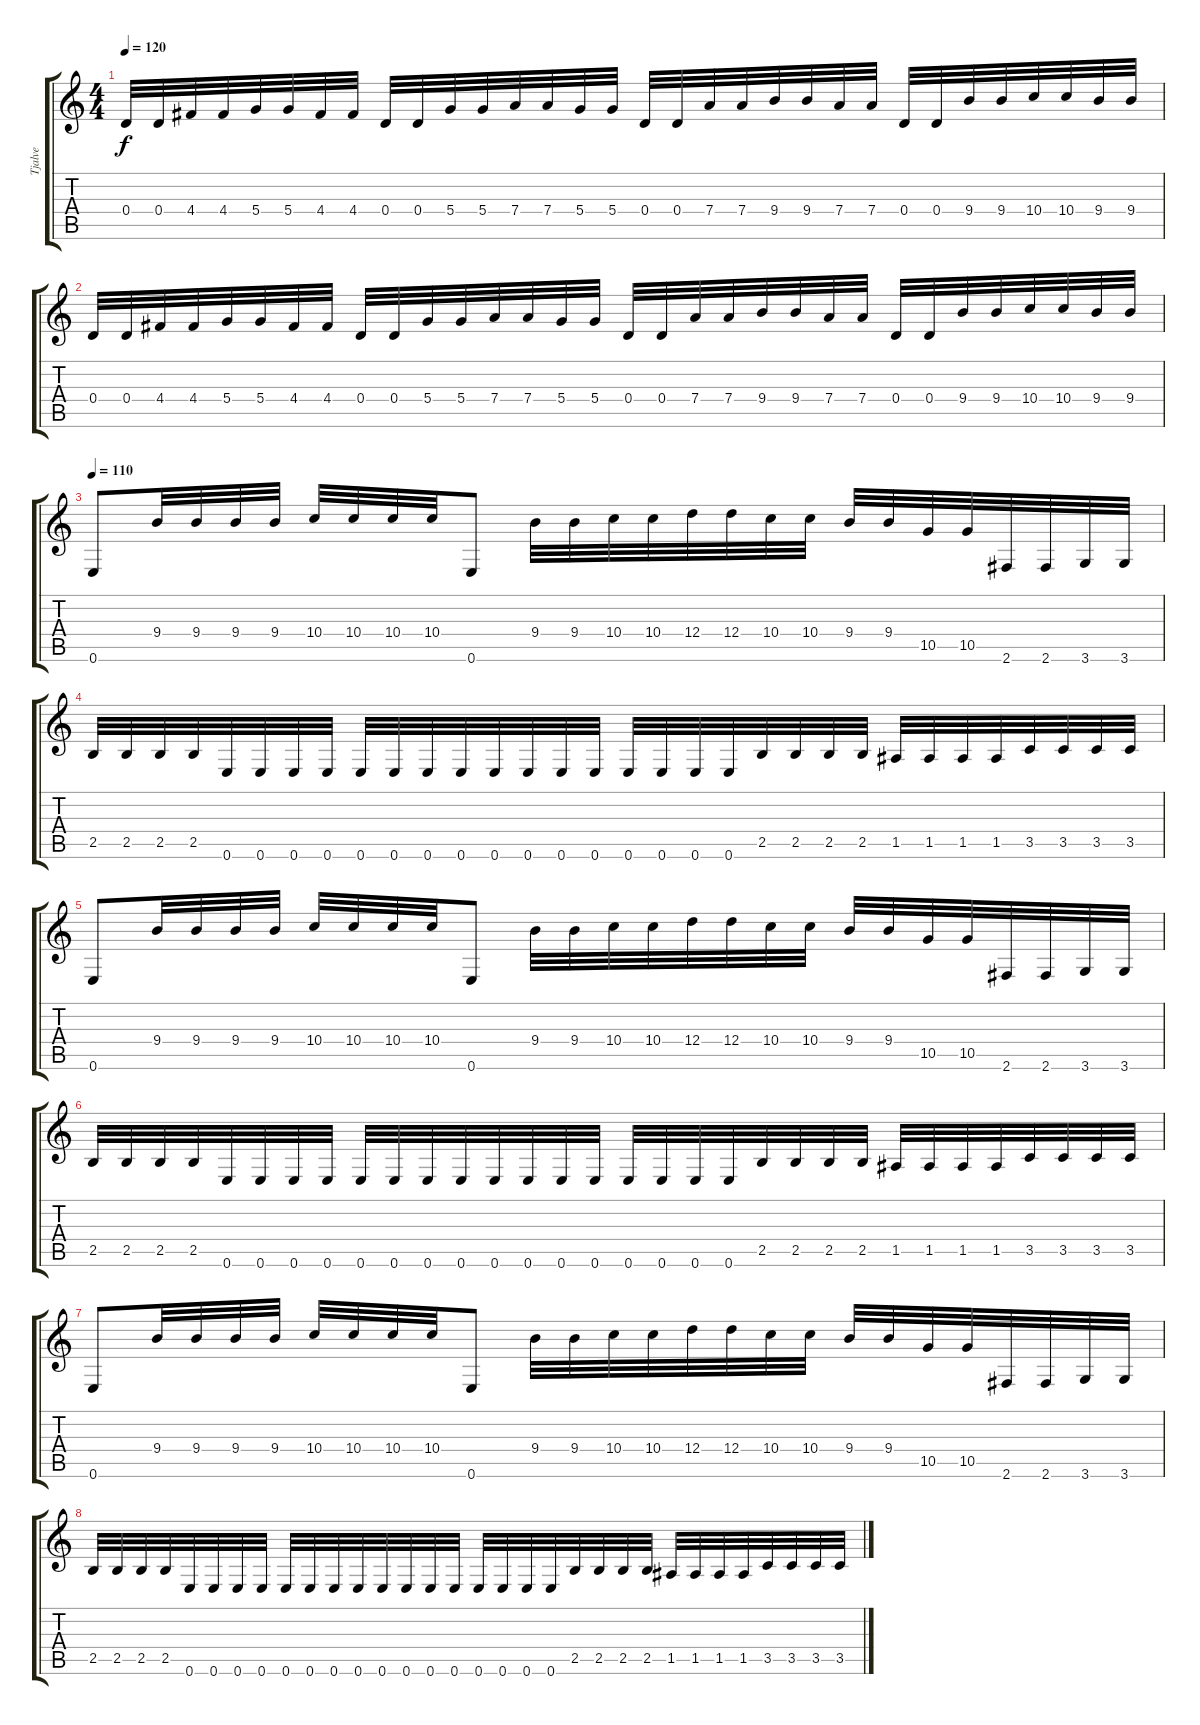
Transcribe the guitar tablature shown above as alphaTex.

\track ("Tjalve" "Tjalve") {instrument distortionguitar}
\staff {score tabs}
\tuning (E4 B3 G3 D3 A2 E2) {hide}
\ts (4 4)
\tempo 120
\clef g2
\ks c
0.4.32{dy f} 0.4.32 4.4.32 4.4.32 5.4.32 5.4.32 4.4.32 4.4.32 0.4.32 0.4.32 5.4.32 5.4.32 7.4.32 7.4.32 5.4.32 5.4.32 0.4.32 0.4.32 7.4.32 7.4.32 9.4.32 9.4.32 7.4.32 7.4.32 0.4.32 0.4.32 9.4.32 9.4.32 10.4.32 10.4.32 9.4.32 9.4.32 |
0.4.32 0.4.32 4.4.32 4.4.32 5.4.32 5.4.32 4.4.32 4.4.32 0.4.32 0.4.32 5.4.32 5.4.32 7.4.32 7.4.32 5.4.32 5.4.32 0.4.32 0.4.32 7.4.32 7.4.32 9.4.32 9.4.32 7.4.32 7.4.32 0.4.32 0.4.32 9.4.32 9.4.32 10.4.32 10.4.32 9.4.32 9.4.32 |
\tempo 110
0.6.8 9.4.32 9.4.32 9.4.32 9.4.32 10.4.32 10.4.32 10.4.32 10.4.32 0.6.8 9.4.32 9.4.32 10.4.32 10.4.32 12.4.32 12.4.32 10.4.32 10.4.32 9.4.32 9.4.32 10.5.32 10.5.32 2.6.32 2.6.32 3.6.32 3.6.32 |
2.5.32 2.5.32 2.5.32 2.5.32 0.6.32 0.6.32 0.6.32 0.6.32 0.6.32 0.6.32 0.6.32 0.6.32 0.6.32 0.6.32 0.6.32 0.6.32 0.6.32 0.6.32 0.6.32 0.6.32 2.5.32 2.5.32 2.5.32 2.5.32 1.5.32 1.5.32 1.5.32 1.5.32 3.5.32 3.5.32 3.5.32 3.5.32 |
0.6.8 9.4.32 9.4.32 9.4.32 9.4.32 10.4.32 10.4.32 10.4.32 10.4.32 0.6.8 9.4.32 9.4.32 10.4.32 10.4.32 12.4.32 12.4.32 10.4.32 10.4.32 9.4.32 9.4.32 10.5.32 10.5.32 2.6.32 2.6.32 3.6.32 3.6.32 |
2.5.32 2.5.32 2.5.32 2.5.32 0.6.32 0.6.32 0.6.32 0.6.32 0.6.32 0.6.32 0.6.32 0.6.32 0.6.32 0.6.32 0.6.32 0.6.32 0.6.32 0.6.32 0.6.32 0.6.32 2.5.32 2.5.32 2.5.32 2.5.32 1.5.32 1.5.32 1.5.32 1.5.32 3.5.32 3.5.32 3.5.32 3.5.32 |
0.6.8 9.4.32 9.4.32 9.4.32 9.4.32 10.4.32 10.4.32 10.4.32 10.4.32 0.6.8 9.4.32 9.4.32 10.4.32 10.4.32 12.4.32 12.4.32 10.4.32 10.4.32 9.4.32 9.4.32 10.5.32 10.5.32 2.6.32 2.6.32 3.6.32 3.6.32 |
2.5.32 2.5.32 2.5.32 2.5.32 0.6.32 0.6.32 0.6.32 0.6.32 0.6.32 0.6.32 0.6.32 0.6.32 0.6.32 0.6.32 0.6.32 0.6.32 0.6.32 0.6.32 0.6.32 0.6.32 2.5.32 2.5.32 2.5.32 2.5.32 1.5.32 1.5.32 1.5.32 1.5.32 3.5.32 3.5.32 3.5.32 3.5.32
